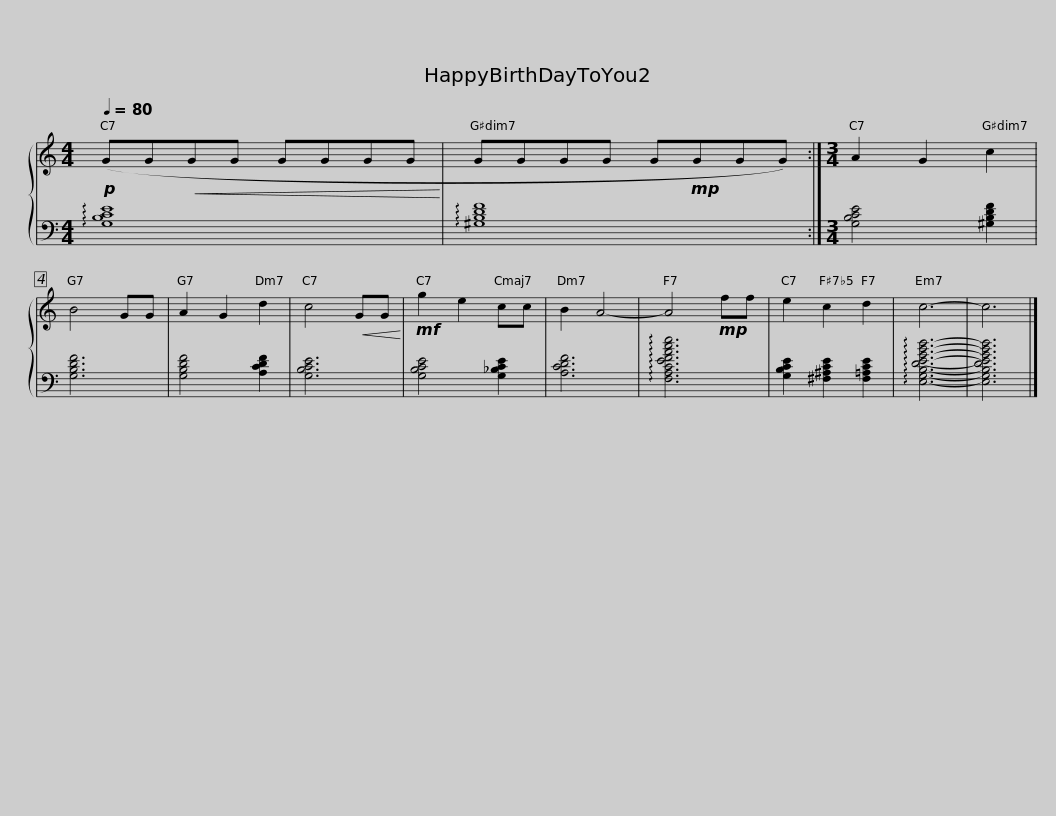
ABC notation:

X:1
%%score { 1 | 2 }
L:1/8
Q:1/4=80
M:4/4
I:linebreak $
K:C
V:1 treble
V:2 bass
V:1
!p! (GG!<(!GG GGGG!<)! | GGGG G!mp!GGG) :|[M:3/4] A2 G2 c2 | B4 GG | A2 G2 d2 | %5
 c4!<(! GG!<)! |$!mf! g2 e2 cc | B2 A4- | A4!mp! ff | e2 c2 d2 | %10
 c6- | c6 |] %12
V:2
 !arpeggio![G,B,CE]8 | !arpeggio![^G,B,DF]8 :|[M:3/4] [G,B,CE]4 [^G,B,DF]2 | [G,B,DF]6 | [G,B,DF]4 [A,CDF]2 | %5
 [G,B,CE]6 |$ [G,B,CE]4 [G,_B,CE]2 | [A,CDF]6 | !arpeggio![F,A,CEFAce]6 | [G,B,CE]2 [^F,^A,CE]2 [F,=A,CE]2 | %10
 !arpeggio![E,G,B,DEGBd]6- | [E,G,B,DEGBd]6 |] %12
